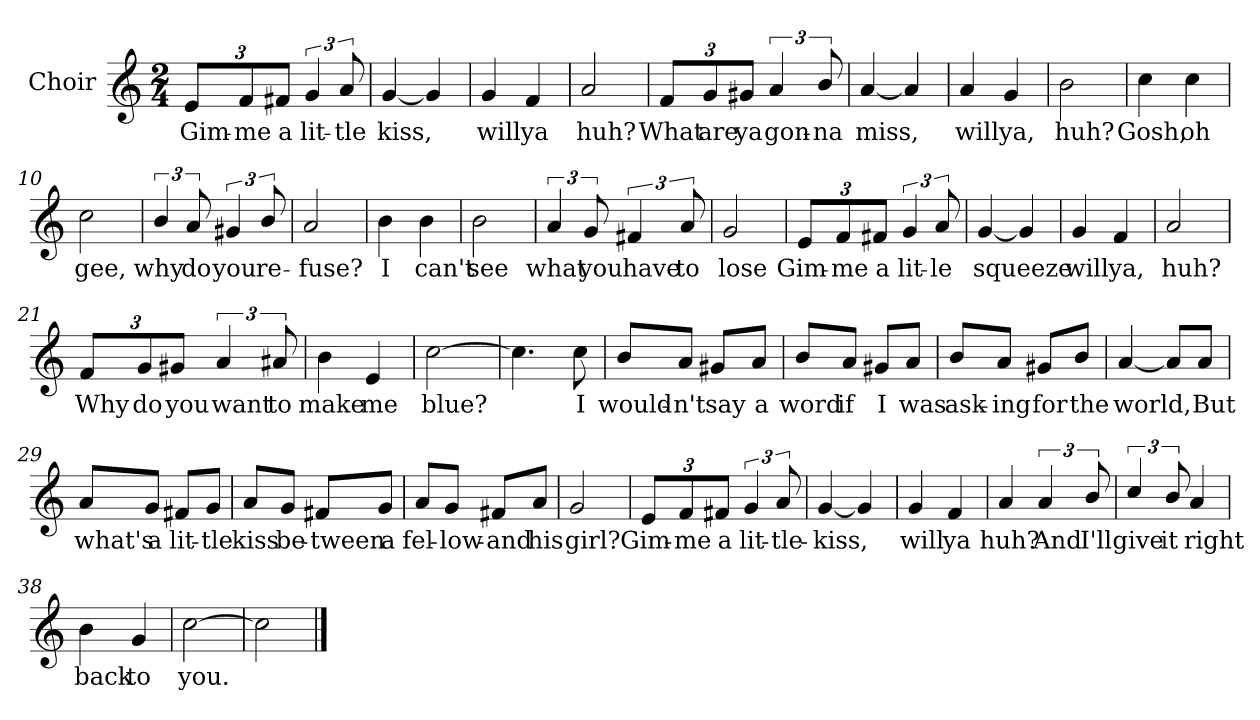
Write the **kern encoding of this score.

**kern	**text
*part1	*part1
*staff1	*staff1
*I"Choir	*
*I'Ch	*
*clefG2	*
*k[]	*
*C:	*
*M2/4	*
*Xbrackettup	*
=1	=1
12e/L	Gim-
12f/	-me
12f#X/J	a
*brackettup	*
6g/	lit-
12a/	-tle
=2	=2
[4g/	kiss,
4g/]	.
=3	=3
4g/	will
4f/	ya
=4	=4
2a/	huh?
=5	=5
*Xbrackettup	*
12f/L	What
12g/	are
12g#X/J	ya
*brackettup	*
6a/	gon-
12b/	-na
=6	=6
[4a/	miss,
4a/]	.
!!LO:LB:g=z
=7	=7
4a/	will
4g/	ya,
=8	=8
2b\	huh?
=9	=9
4cc\	Gosh,
4cc\	oh
=10	=10
2cc\	gee,
=11	=11
6b/	why
12a/	do
6g#X/	you
12b/	re-
=12	=12
2a/	-fuse?
=13	=13
4b\	I
4b\	can't
=14	=14
2b\	see
!!LO:LB:g=z
=15	=15
6a/	what
12g/	you
6f#X/	have
12a/	to
=16	=16
2g/	lose
=17	=17
*Xbrackettup	*
12e/L	Gim-
12f/	-me
12f#X/J	a
*brackettup	*
6g/	lit-
12a/	-le
=18	=18
[4g/	squeeze
4g/]	.
=19	=19
4g/	will
4f/	ya,
=20	=20
2a/	huh?
!!LO:LB:g=z
=21	=21
*Xbrackettup	*
12f/L	Why
12g/	do
12g#X/J	you
*brackettup	*
6a/	want
12a#X/	to
=22	=22
4b\	make
4e/	me
=23	=23
[2cc\	blue?
=24	=24
4.cc\]	.
8cc\	I
=25	=25
8b/L	would-
8a/J	-n't
8g#X/L	say
8a/J	a
!!LO:LB:g=z
=26	=26
8b/L	word
8a/J	if
8g#X/L	I
8a/J	was
=27	=27
8b/L	ask-
8a/J	ing
8g#X/L	for
8b/J	the
=28	=28
[4a/	world,
8a/L]	.
8a/J	But
=29	=29
8a/L	what's
8g/J	a
8f#X/L	lit-
8g/J	tle
!!LO:LB:g=z
=30	=30
8a/L	kiss
8g/J	be-
8f#X/L	-tween
8g/J	a
=31	=31
8a/L	fel-
8g/J	-low-
8f#X/L	and
8a/J	his
=32	=32
2g/	girl?
=33	=33
*Xbrackettup	*
12e/L	Gim-
12f/	-me
12f#X/J	a
*brackettup	*
6g/	lit-
12a/	-tle-
!!LO:LB:g=z
=34	=34
[4g/	kiss,
4g/]	.
=35	=35
4g/	will
4f/	ya
=36	=36
4a/	huh?
6a/	And
12b/	I'll
=37	=37
6cc/	give
12b/	it
4a/	right
=38	=38
4b\	back
4g/	to
=39	=39
[2cc\	you.
=40	=40
2cc\]	.
==	==
*-	*-
